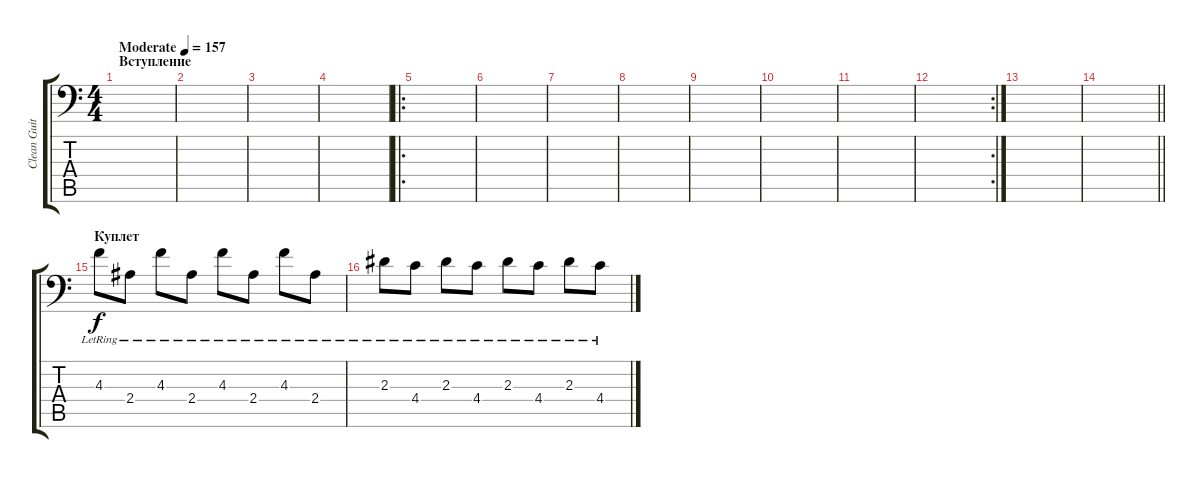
\track ("Clean Guitar 1" "Clean Guit") {instrument electricguitarclean}
\staff {score tabs}
\tuning (Bb3 F3 Db3 Ab2 Eb2 Bb1) {hide}
\ts (4 4)
\section ("" "Вступление")
\tempo (157 "Moderate")
\clef f4
\ks c
|
|
|
|
\ro
|
|
|
|
|
|
|
\rc 2
|
|
\barLineRight lightlight
|
\section ("" "Куплет")
4.3{lr}.8 2.4{lr}.8 4.3{lr}.8 2.4{lr}.8 4.3{lr}.8 2.4{lr}.8 4.3{lr}.8 2.4{lr}.8 |
2.3{lr}.8 4.4{lr}.8 2.3{lr}.8 4.4{lr}.8 2.3{lr}.8 4.4{lr}.8 2.3{lr}.8 4.4{lr}.8
